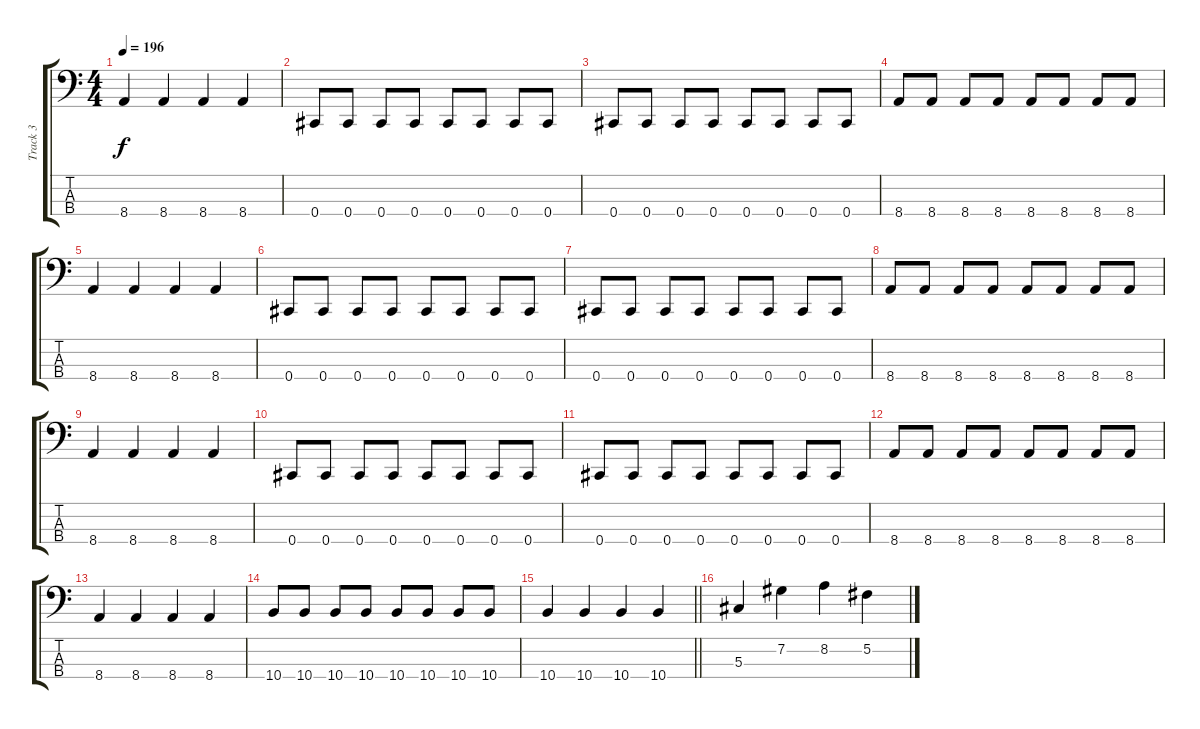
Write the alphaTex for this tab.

\track ("Track 3" "Track 3") {instrument electricbasspick}
\staff {score tabs}
\tuning (Gb2 Db2 Ab1 Db1) {hide}
\ts (4 4)
\tempo 196
\clef f4
\ks c
8.4.4{dy f} 8.4.4 8.4.4 8.4.4 |
0.4.8 0.4.8 0.4.8 0.4.8 0.4.8 0.4.8 0.4.8 0.4.8 |
0.4.8 0.4.8 0.4.8 0.4.8 0.4.8 0.4.8 0.4.8 0.4.8 |
8.4.8 8.4.8 8.4.8 8.4.8 8.4.8 8.4.8 8.4.8 8.4.8 |
8.4.4 8.4.4 8.4.4 8.4.4 |
0.4.8 0.4.8 0.4.8 0.4.8 0.4.8 0.4.8 0.4.8 0.4.8 |
0.4.8 0.4.8 0.4.8 0.4.8 0.4.8 0.4.8 0.4.8 0.4.8 |
8.4.8 8.4.8 8.4.8 8.4.8 8.4.8 8.4.8 8.4.8 8.4.8 |
8.4.4 8.4.4 8.4.4 8.4.4 |
0.4.8 0.4.8 0.4.8 0.4.8 0.4.8 0.4.8 0.4.8 0.4.8 |
0.4.8 0.4.8 0.4.8 0.4.8 0.4.8 0.4.8 0.4.8 0.4.8 |
8.4.8 8.4.8 8.4.8 8.4.8 8.4.8 8.4.8 8.4.8 8.4.8 |
8.4.4 8.4.4 8.4.4 8.4.4 |
10.4.8 10.4.8 10.4.8 10.4.8 10.4.8 10.4.8 10.4.8 10.4.8 |
\barLineRight lightlight
10.4.4 10.4.4 10.4.4 10.4.4 |
5.3.4 7.2.4 8.2.4 5.2.4
